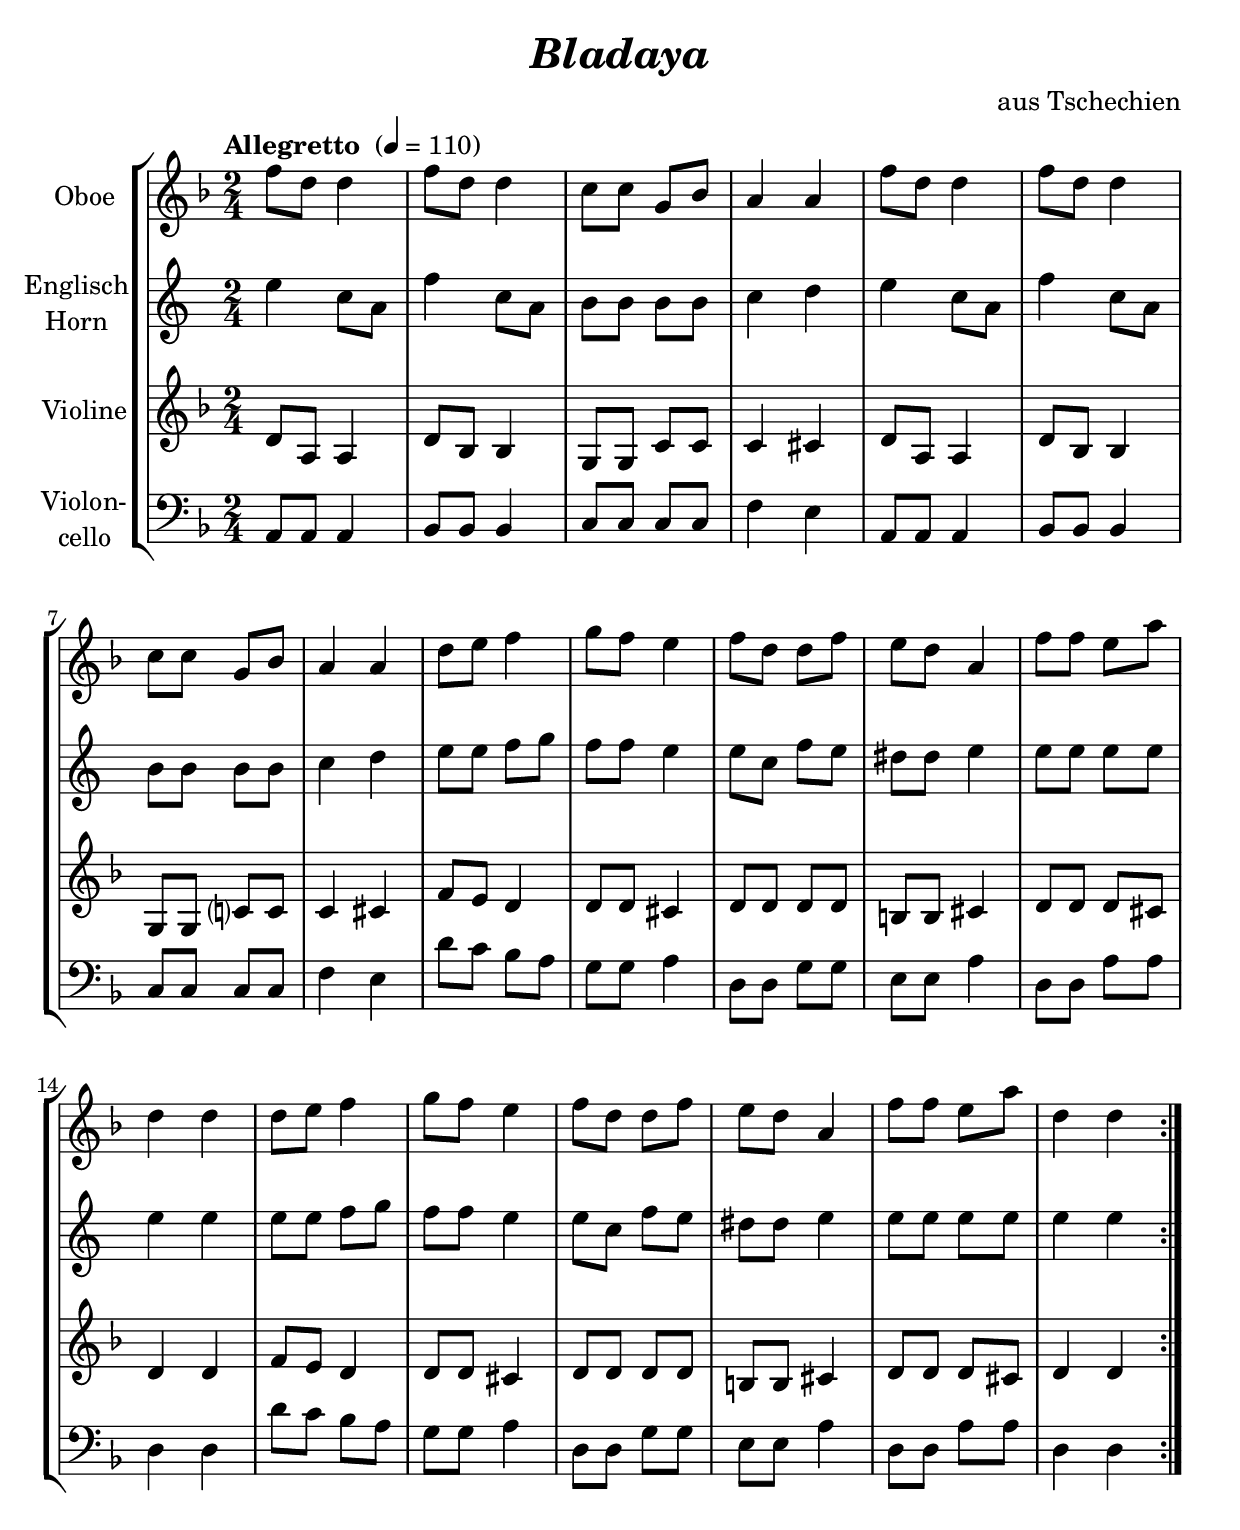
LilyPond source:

\version "2.18.2"
\include "deutsch.ly"
  
#(set-global-staff-size 23)

\header {
  title     = \markup \bold \italic "Bladaya"
  composer  = "aus Tschechien"
%  arranger  = ""
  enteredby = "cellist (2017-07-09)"
%  piece     = ""
}

voiceconsts = {
  \key d \major
  \time 2/4
  \clef "treble"
  \numericTimeSignature
  \compressFullBarRests
  % Set default beaming for all staves
%  \set Timing.beamExceptions = #'()
%  \set Timing.baseMoment     = #(ly:make-moment 1 4)
%  \set Timing.beatStructure  = #'(1 1 1)
  \tempo "Allegretto " 4=110
}

mifl = "flute"
miob = "oboe"
mifh = "french horn"
mist = "string ensemble 1"
%minstr = "accordion"
%miba = "bassoon"
miba = "cello"
%miba = "electric bass (pick)"
%miba = "electric bass (finger)"
%milo = "drawbar organ"
milo = "harpsichord"

va = \relative c'' {
  \voiceconsts

  \repeat volta 2 {
    d8 h h4
    d8 h h4
    a8 a e g
    fis4 fis
    d'8 h h4

    d8 h h4
    a8 a e g
    fis4 fis
    h8 cis d4
    e8 d cis4
    d8 h h d

    cis h fis4
    d'8 d cis fis
    h,4 h
    h8 cis d4
    e8 d cis4
    d8 h h d

    cis h fis4
    d'8 d cis fis
    h,4 h
  }
}

vb = \relative c' {
  \voiceconsts

  \repeat volta 2 {
    fis4 d8 h
    g'4 d8 h
    cis cis cis cis
    d4 e
    fis d8 h

    g'4 d8 h
    cis cis cis cis
    d4 e
    fis8 fis g a
    g g fis4
    fis8 d g fis

    eis eis fis4
    fis8 fis fis fis
    fis4 fis
    fis8 fis g a
    g g fis4
    fis8 d g fis

    eis eis fis4
    fis8 fis fis fis
    fis4 fis
  }
}

vc = \relative c' {
  \voiceconsts

  \repeat volta 2 {
    h8 fis fis4
    h8 g g4
    e8 e a a
    a4 ais
    h8 fis fis4

    h8 g g4
    e8 e a? a
    a4 ais
    d8 cis h4
    h8 h ais4
    h8 h h h

    gis gis ais4
    h8 h h ais
    h4 h
    d8 cis h4
    h8 h ais4
    h8 h h h

    gis gis ais4
    h8 h h ais
    h4 h
  }
}

vd = \relative c, {
  \voiceconsts
  \clef "bass"
  
  \repeat volta 2 {
    fis8 fis fis4
    g8 g g4
    a8 a a a
    d4 cis
    fis,8 fis fis4

    g8 g g4
    a8 a a a
    d4 cis
    h'8 a g fis
    e e fis4
    h,8 h e e

    cis cis fis4
    h,8 h fis' fis
    h,4 h
    h'8 a g fis
    e e fis4
    h,8 h e e

    cis cis fis4
    h,8 h fis' fis
    h,4 h
  }
}


music = \new StaffGroup <<
      \new Staff {
	\set Staff.midiInstrument = \miob
	\set Staff.instrumentName = \markup \center-column { "Oboe" }
	\transpose d f { \va }
      }

      \new Staff {
	\set Staff.midiInstrument = \mifh
	\set Staff.instrumentName = \markup \center-column { "Englisch" "Horn" }
	\transpose d c' { \vb }
      }

      \new Staff {
	\set Staff.midiInstrument = \mist
	\set Staff.instrumentName = \markup \center-column { "Violine" }
	\transpose d f { \vc }
      }

      \new Staff {
	\set Staff.midiInstrument = \miba
	\set Staff.instrumentName = \markup \center-column { "Violon-" "cello" }
	\transpose d f { \vd }
      }
>>

\book {
  \score {
    \music
    \layout {}
  }

  \score {
    \unfoldRepeats \music

    \midi {
      \context {
        \Score
      }
    }
  }
}
